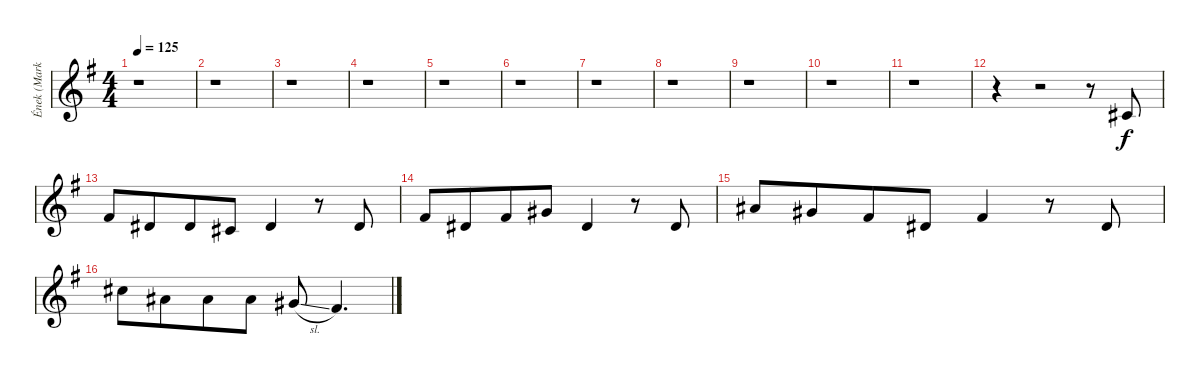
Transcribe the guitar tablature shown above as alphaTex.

\track ("Ének (Mark Boals)" "Ének (Mark") {instrument tenorsax}
\staff {score}
\tuning (E4 B3 G3 D3 A2 E2) {hide}
\ts (4 4)
\tempo 125
\clef g2
\ks g
r.1{dy f} |
r.1 |
r.1 |
r.1 |
r.1 |
r.1 |
r.1 |
r.1 |
r.1 |
r.1 |
r.1 |
r.4 r.2 r.8 2.2.8 |
2.1.8 4.2.8{beam merge} 4.2.8 2.2.8 4.2.4 r.8 4.2.8 |
2.1.8 4.2.8{beam merge} 2.1.8 4.1.8 4.2.4 r.8 4.2.8 |
6.1.8 4.1.8{beam merge} 2.1.8 4.2.8 2.1.4 r.8 4.2.8 |
9.1.8 6.1.8{beam merge} 6.1.8 6.1.8 4.1{sl}.8 2.1.4{d}
